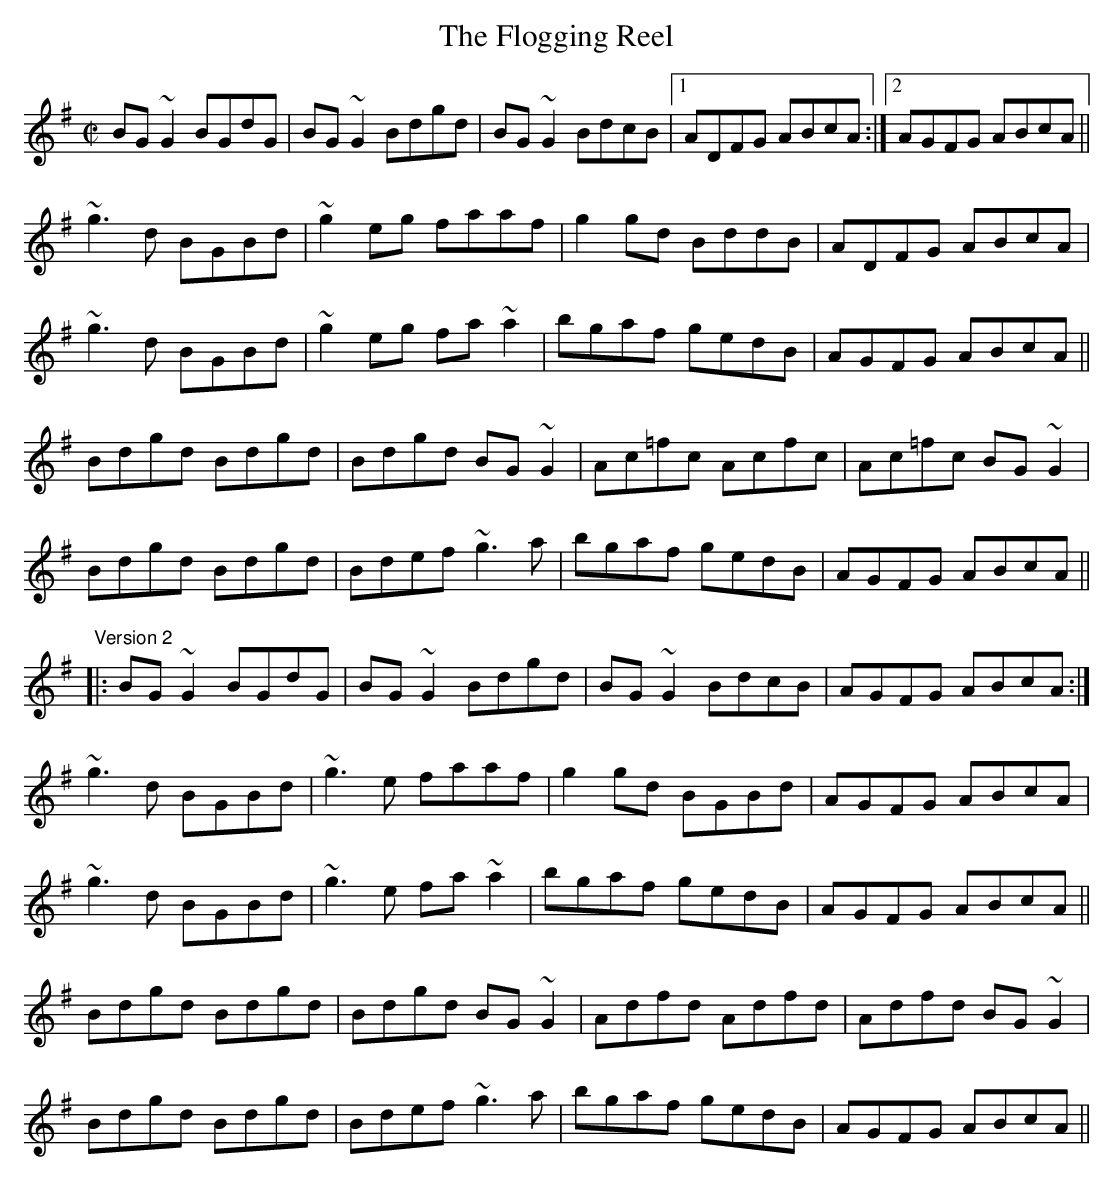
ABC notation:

X:1
T:Flogging Reel, The
M:C|
K:G
BG~G2 BGdG|BG~G2 Bdgd|BG~G2 BdcB|1 ADFG ABcA :|2 AGFG ABcA||
~g3d BGBd|~g2eg faaf|g2gd BddB|ADFG ABcA|
~g3d BGBd|~g2eg fa~a2|bgaf gedB|AGFG ABcA||
Bdgd Bdgd|Bdgd BG~G2|Ac=fc Acfc|Ac=fc BG~G2|
Bdgd Bdgd|Bdef ~g3a|bgaf gedB|AGFG ABcA||
"Version 2"
|:BG~G2 BGdG|BG~G2 Bdgd|BG~G2 BdcB|AGFG ABcA:|
~g3d BGBd|~g3e faaf|g2gd BGBd|AGFG ABcA|
~g3d BGBd|~g3e fa~a2|bgaf gedB|AGFG ABcA||
Bdgd Bdgd|Bdgd BG~G2|Adfd Adfd|Adfd BG~G2|
Bdgd Bdgd|Bdef ~g3a|bgaf gedB|AGFG ABcA||
